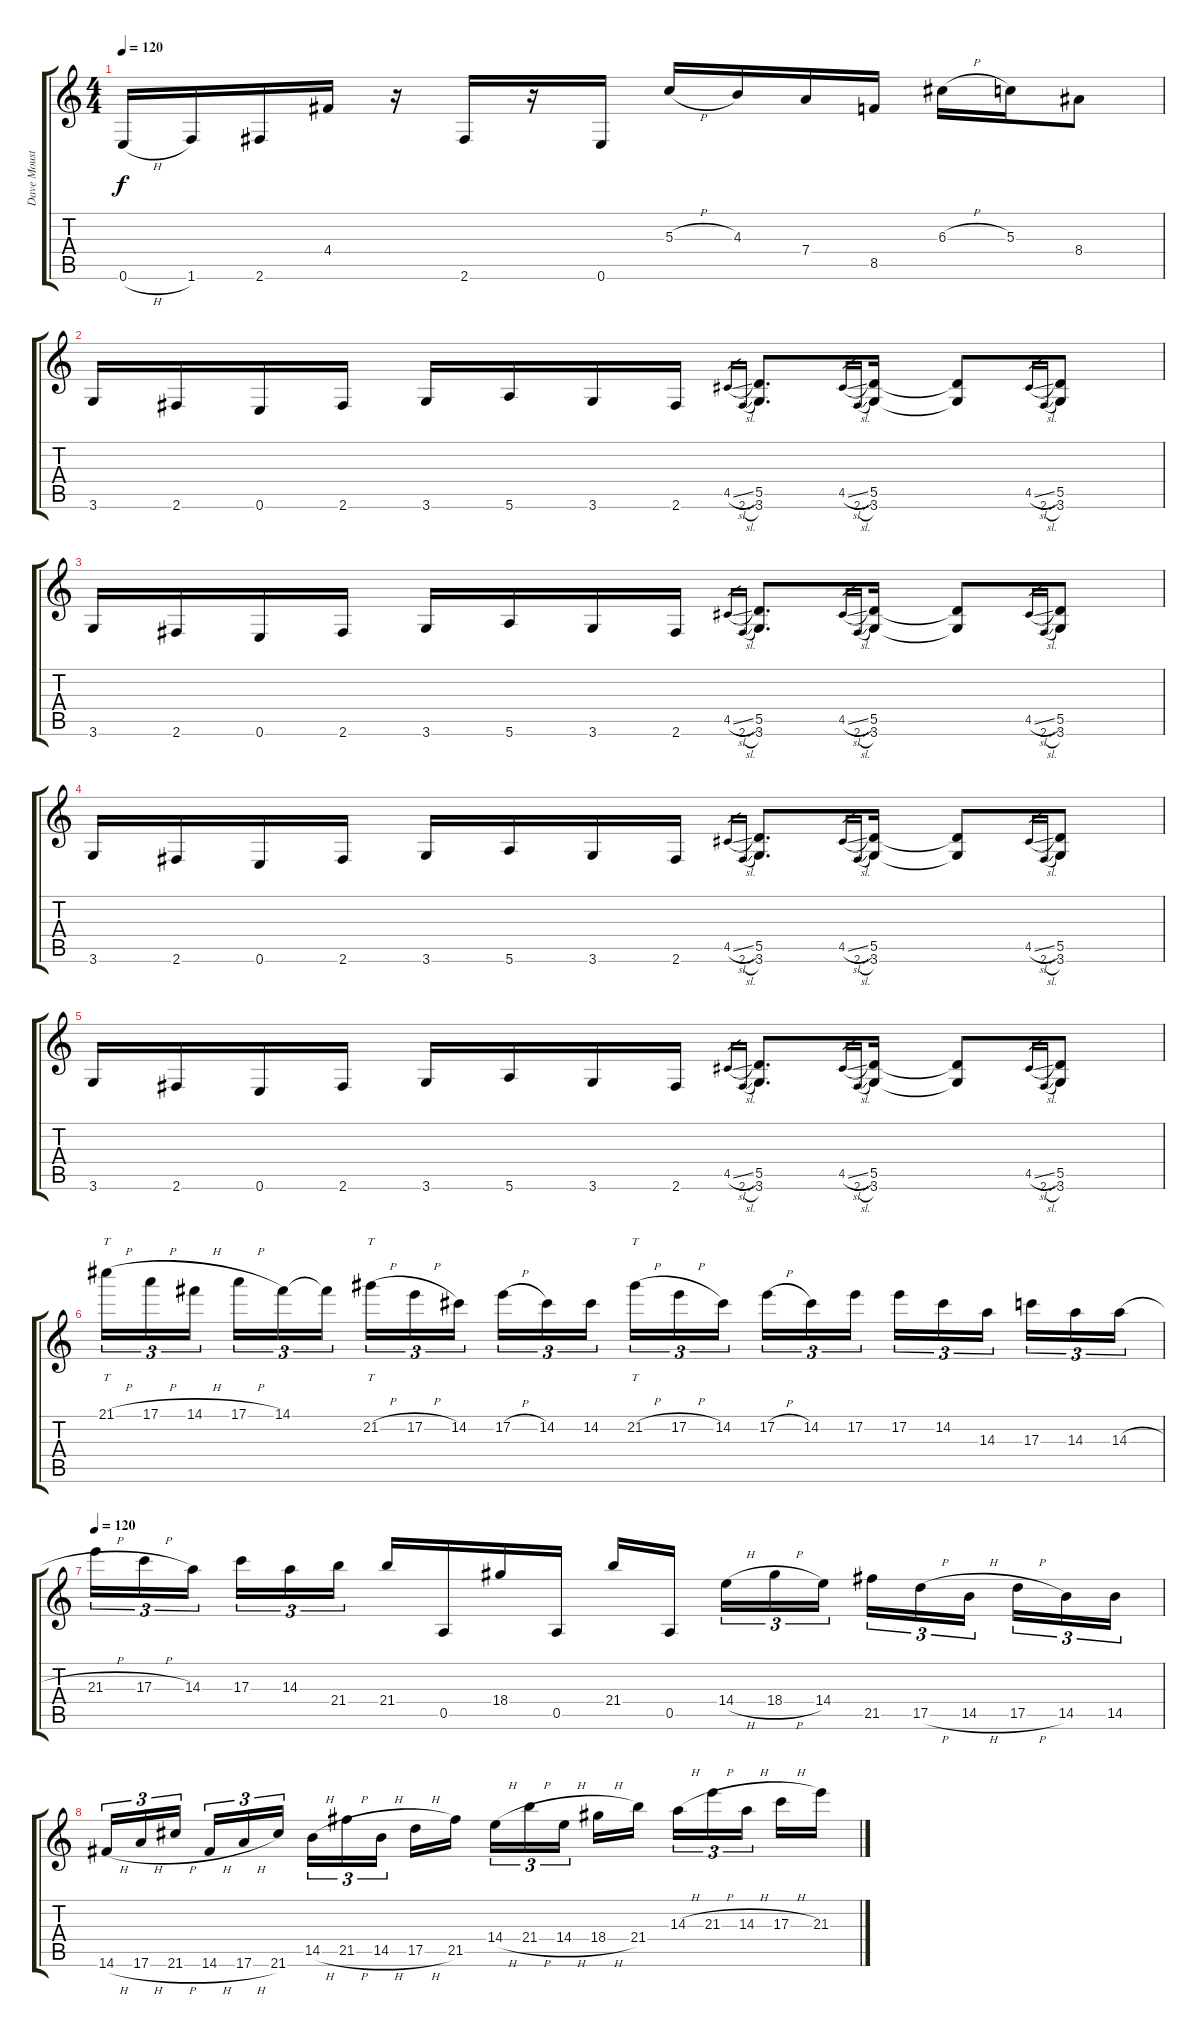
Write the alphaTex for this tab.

\track ("Dave Moustaine" "Dave Moust") {instrument distortionguitar}
\staff {score tabs}
\tuning (E4 B3 G3 D3 A2 E2) {hide}
\ts (4 4)
\tempo 120
\clef g2
\ks c
0.6{h}.16{dy f} 1.6.16 2.6.16 4.4.16 r.16 2.6.16 r.16 0.6.16 5.3{h}.16 4.3.16 7.4.16 8.5.16 6.3{h}.16 5.3.16 8.4.8 |
3.6.16 2.6.16 0.6.16 2.6.16 3.6.16 5.6.16 3.6.16 2.6.16 4.5{sl}.16{gr} 2.6{sl}.16{gr} (5.5 3.6).8{d} 4.5{sl}.16{gr} 2.6{sl}.16{gr} (5.5 3.6).16 (5.5{t} 3.6{t}).8 4.5{sl}.16{gr} 2.6{sl}.16{gr} (5.5 3.6).8 |
3.6.16 2.6.16 0.6.16 2.6.16 3.6.16 5.6.16 3.6.16 2.6.16 4.5{sl}.16{gr} 2.6{sl}.16{gr} (5.5 3.6).8{d} 4.5{sl}.16{gr} 2.6{sl}.16{gr} (5.5 3.6).16 (5.5{t} 3.6{t}).8 4.5{sl}.16{gr} 2.6{sl}.16{gr} (5.5 3.6).8 |
3.6.16 2.6.16 0.6.16 2.6.16 3.6.16 5.6.16 3.6.16 2.6.16 4.5{sl}.16{gr} 2.6{sl}.16{gr} (5.5 3.6).8{d} 4.5{sl}.16{gr} 2.6{sl}.16{gr} (5.5 3.6).16 (5.5{t} 3.6{t}).8 4.5{sl}.16{gr} 2.6{sl}.16{gr} (5.5 3.6).8 |
3.6.16 2.6.16 0.6.16 2.6.16 3.6.16 5.6.16 3.6.16 2.6.16 4.5{sl}.16{gr} 2.6{sl}.16{gr} (5.5 3.6).8{d} 4.5{sl}.16{gr} 2.6{sl}.16{gr} (5.5 3.6).16 (5.5{t} 3.6{t}).8 4.5{sl}.16{gr} 2.6{sl}.16{gr} (5.5 3.6).8 |
21.1{h}.16{tt tu (3 2)} 17.1{h}.16{tu (3 2)} 14.1{h}.16{tu (3 2) beam splitsecondary} 17.1{h}.16{tu (3 2)} 14.1.16{tu (3 2)} 14.1{t}.16{tu (3 2)} 21.2{h}.16{tt tu (3 2)} 17.2{h}.16{tu (3 2)} 14.2.16{tu (3 2) beam splitsecondary} 17.2{h}.16{tu (3 2)} 14.2.16{tu (3 2)} 14.2.16{tu (3 2)} 21.2{h}.16{tt tu (3 2)} 17.2{h}.16{tu (3 2)} 14.2.16{tu (3 2) beam splitsecondary} 17.2{h}.16{tu (3 2)} 14.2.16{tu (3 2)} 17.2.16{tu (3 2)} 17.2.16{tu (3 2)} 14.2.16{tu (3 2)} 14.3.16{tu (3 2) beam splitsecondary} 17.3.16{tu (3 2)} 14.3.16{tu (3 2)} 14.3{h}.16{tu (3 2)} |
\tempo 120
21.3{h}.16{tu (3 2)} 17.3{h}.16{tu (3 2)} 14.3.16{tu (3 2) beam splitsecondary} 17.3.16{tu (3 2)} 14.3.16{tu (3 2)} 21.4.16{tu (3 2)} 21.4.16 0.5.16 18.4.16 0.5.16 21.4.16 0.5.16{beam splitsecondary} 14.4{h}.16{tu (3 2)} 18.4{h}.16{tu (3 2)} 14.4.16{tu (3 2)} 21.5.16{tu (3 2)} 17.5{h}.16{tu (3 2)} 14.5{h}.16{tu (3 2) beam splitsecondary} 17.5{h}.16{tu (3 2)} 14.5.16{tu (3 2)} 14.5.16{tu (3 2)} |
14.6{h}.16{tu (3 2)} 17.6{h}.16{tu (3 2)} 21.6{h}.16{tu (3 2) beam splitsecondary} 14.6{h}.16{tu (3 2)} 17.6{h}.16{tu (3 2)} 21.6.16{tu (3 2)} 14.5{h}.16{tu (3 2)} 21.5{h}.16{tu (3 2)} 14.5{h}.16{tu (3 2) beam splitsecondary} 17.5{h}.16 21.5.16 14.4{h}.16{tu (3 2)} 21.4{h}.16{tu (3 2)} 14.4{h}.16{tu (3 2) beam splitsecondary} 18.4{h}.16 21.4.16 14.3{h}.16{tu (3 2)} 21.3{h}.16{tu (3 2)} 14.3{h}.16{tu (3 2) beam splitsecondary} 17.3{h}.16 21.3.16
